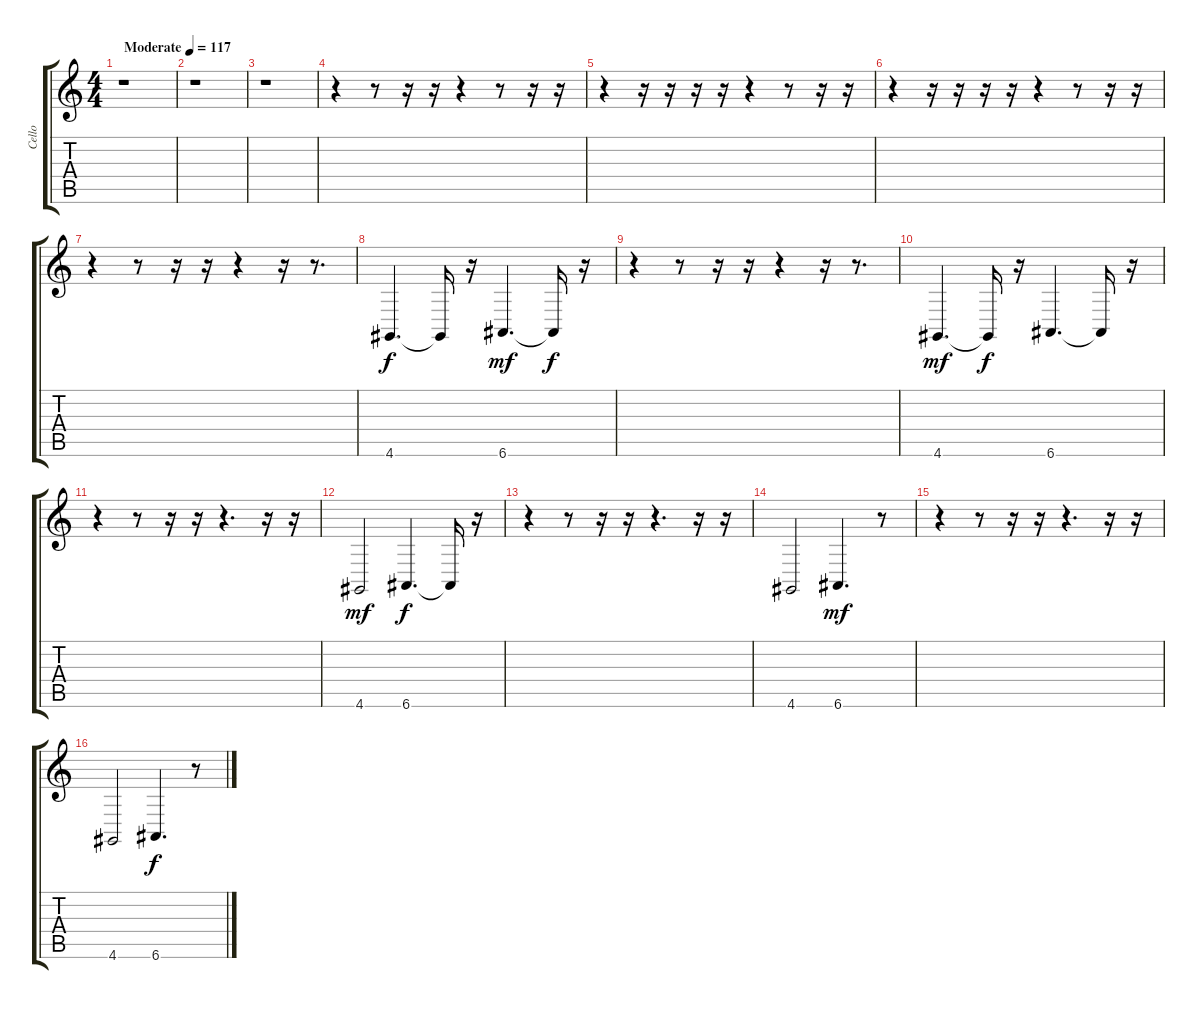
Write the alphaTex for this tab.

\track ("Cello" "Cello") {instrument stringensemble1}
\staff {score tabs}
\tuning (E4 B3 G3 D3 A2 E2) {hide}
\ts (4 4)
\tempo (117 "Moderate")
\clef g2
\ks c
r.1{dy f instrument stringensemble1} |
r.1 |
r.1 |
r.4 r.8 r.16 r.16 r.4 r.8 r.16 r.16 |
r.4 r.16 r.16 r.16 r.16 r.4 r.8 r.16 r.16 |
r.4 r.16 r.16 r.16 r.16 r.4 r.8 r.16 r.16 |
r.4 r.8 r.16 r.16 r.4 r.16 r.8{d} |
4.6.4{d} 4.6{t}.16 r.16 6.6.4{d dy mf} 6.6{t}.16{dy f} r.16 |
r.4 r.8 r.16 r.16 r.4 r.16 r.8{d} |
4.6.4{d dy mf} 4.6{t}.16{dy f} r.16 6.6.4{d} 6.6{t}.16 r.16 |
r.4 r.8 r.16 r.16 r.4{d} r.16 r.16 |
4.6.2{dy mf} 6.6.4{d dy f} 6.6{t}.16 r.16 |
r.4 r.8 r.16 r.16 r.4{d} r.16 r.16 |
4.6.2 6.6.4{d dy mf} r.8 |
r.4 r.8 r.16 r.16 r.4{d} r.16 r.16 |
4.6.2 6.6.4{d dy f} r.8
